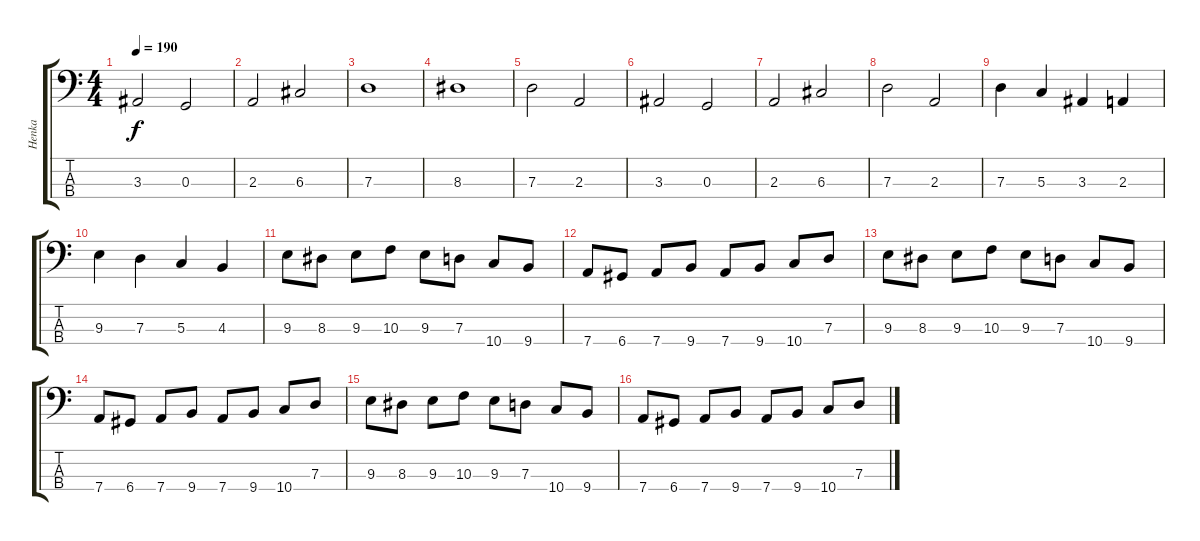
\track ("Henka" "Henka") {instrument electricbasspick}
\staff {score tabs}
\tuning (F2 C2 G1 D1) {hide}
\ts (4 4)
\tempo 190
\clef f4
\ks c
3.3.2{dy f} 0.3.2 |
2.3.2 6.3.2 |
7.3.1 |
8.3.1 |
7.3.2 2.3.2 |
3.3.2 0.3.2 |
2.3.2 6.3.2 |
7.3.2 2.3.2 |
7.3.4 5.3.4 3.3.4 2.3.4 |
9.3.4 7.3.4 5.3.4 4.3.4 |
9.3.8 8.3.8 9.3.8 10.3.8 9.3.8 7.3.8 10.4.8 9.4.8 |
7.4.8 6.4.8 7.4.8 9.4.8 7.4.8 9.4.8 10.4.8 7.3.8 |
9.3.8 8.3.8 9.3.8 10.3.8 9.3.8 7.3.8 10.4.8 9.4.8 |
7.4.8 6.4.8 7.4.8 9.4.8 7.4.8 9.4.8 10.4.8 7.3.8 |
9.3.8 8.3.8 9.3.8 10.3.8 9.3.8 7.3.8 10.4.8 9.4.8 |
7.4.8 6.4.8 7.4.8 9.4.8 7.4.8 9.4.8 10.4.8 7.3.8
